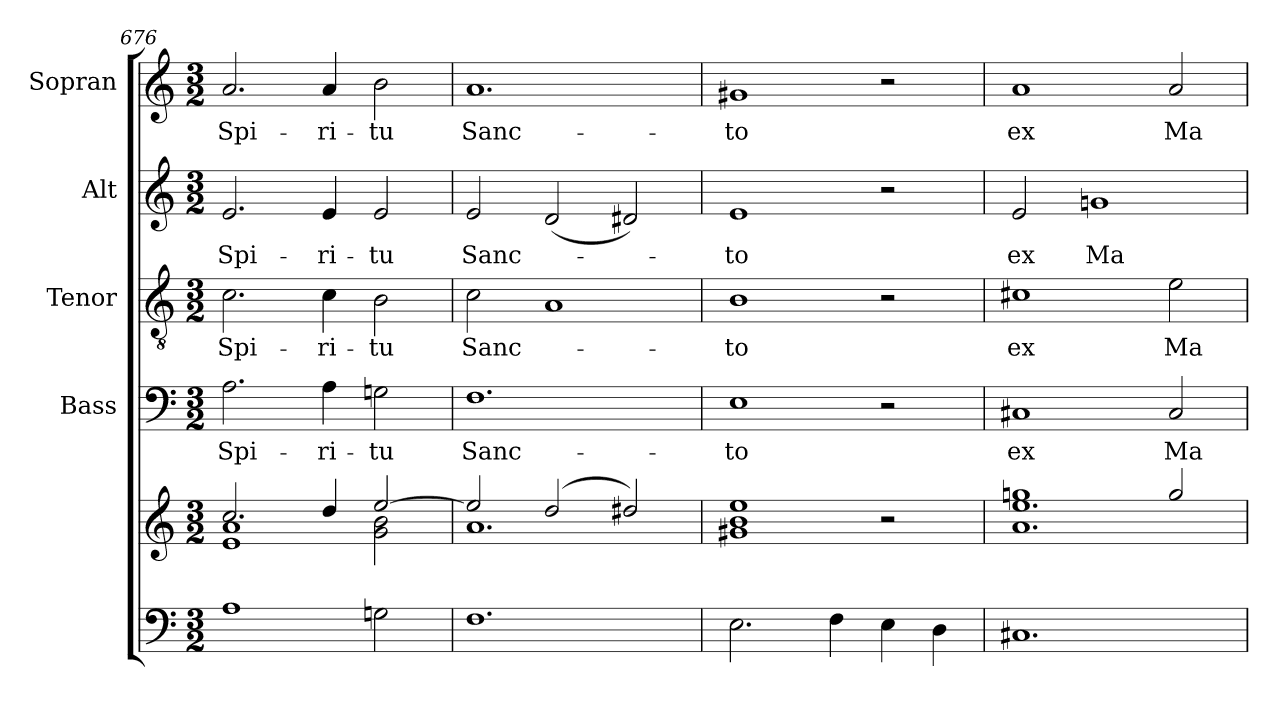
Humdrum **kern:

**kern	**kern	**kern	**text	**kern	**text	**kern	**text	**kern	**text
*part5	*part5	*part4	*part4	*part3	*part3	*part2	*part2	*part1	*part1
*staff6	*staff5	*staff4	*staff4	*staff3	*staff3	*staff2	*staff2	*staff1	*staff1
*	*	*I"Bass	*	*I"Tenor	*	*I"Alt	*	*I"Sopran	*
*	*	*I'B.	*	*I'T.	*	*I'A.	*	*I'S.	*
*clefF4	*clefG2	*clefF4	*	*clefGv2	*	*clefG2	*	*clefG2	*
*k[]	*k[]	*k[]	*	*k[]	*	*k[]	*	*k[]	*
*C:	*C:	*C:	*	*C:	*	*C:	*	*C:	*
*M3/2	*M3/2	*M3/2	*	*M3/2	*	*M3/2	*	*M3/2	*
=676	=676	=676	=676	=676	=676	=676	=676	=676	=676
*	*^	*	*	*	*	*	*	*	*
!	!	!	!	!LO:LY:b	!	!LO:LY:b	!	!LO:LY:b	!	!LO:LY:b
1A	2.cc/	1e 1a	2.A\	Spi-	2.c\	Spi-	2.e/	Spi-	2.a/	Spi-
!	!	!	!	!LO:LY:b	!	!LO:LY:b	!	!LO:LY:b	!	!LO:LY:b
.	4dd/	.	4A\	-ri-	4c\	-ri-	4e/	-ri-	4a/	-ri-
!	!	!	!	!LO:LY:b	!	!LO:LY:b	!	!LO:LY:b	!	!LO:LY:b
2Gn\	[>2ee/	2g\ 2b\	2Gn\	-tu	2B\	-tu	2e/	-tu	2b\	-tu
=677	=677	=677	=677	=677	=677	=677	=677	=677	=677	=677
!	!	!	!	!LO:LY:b	!	!LO:LY:b	!	!LO:LY:b	!	!LO:LY:b
1.F	2ee/]	1.a	1.F	Sanc-	2c\	Sanc-	2e/	Sanc-	1.a	Sanc-
.	(2dd/	.	.	.	1A	.	(<2d/	.	.	.
.	2dd#X/)	.	.	.	.	.	2d#X/)	.	.	.
*	*v	*v	*	*	*	*	*	*	*	*
=678	=678	=678	=678	=678	=678	=678	=678	=678	=678
!	!	!	!LO:LY:b	!	!LO:LY:b	!	!LO:LY:b	!	!LO:LY:b
2.E\	1g#X 1b 1ee	1E	-to	1B	-to	1e	-to	1g#X	-to
4F\	.	.	.	.	.	.	.	.	.
4E\	2r	2r	.	2r	.	2r	.	2r	.
4D\	.	.	.	.	.	.	.	.	.
=679	=679	=679	=679	=679	=679	=679	=679	=679	=679
*	*^	*	*	*	*	*	*	*	*
!	!	!	!	!LO:LY:b	!	!LO:LY:b	!	!LO:LY:b	!	!LO:LY:b
1.C#X	1ggn	1.a 1.ee	1C#X	ex	1c#X	ex	2e/	ex	1a	ex
!	!	!	!	!	!	!	!	!LO:LY:b	!	!
.	.	.	.	.	.	.	1gn	Ma-	.	.
!	!	!	!	!LO:LY:b	!	!LO:LY:b	!	!	!	!LO:LY:b
.	2gg/	.	2C#/	Ma-	2e\	Ma-	.	.	2a/	Ma-
*	*v	*v	*	*	*	*	*	*	*	*
=	=	=	=	=	=	=	=	=	=
*-	*-	*-	*-	*-	*-	*-	*-	*-	*-
